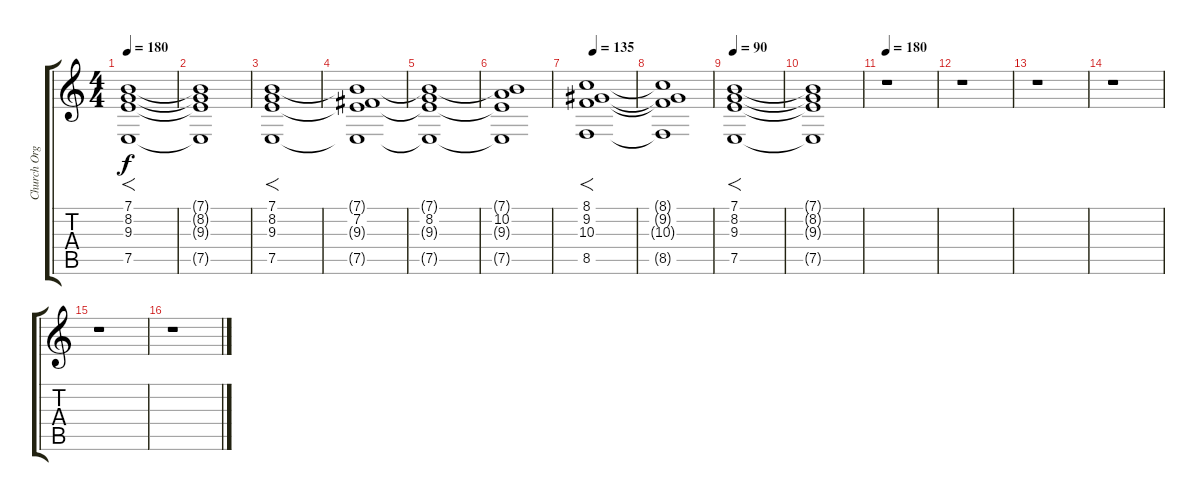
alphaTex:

\track ("Church Organ" "Church Org") {instrument churchorgan}
\staff {score tabs}
\tuning (E4 B3 G3 D3 A2 E2) {hide}
\ts (4 4)
\tempo 180
\clef g2
\ks c
(7.1 8.2 9.3 7.5).1{f dy f} |
(7.1{t} 8.2{t} 9.3{t} 7.5{t}).1 |
(7.1 8.2 9.3 7.5).1{f} |
(7.1{t} 7.2 9.3{t} 7.5{t}).1 |
(7.1{t} 8.2 9.3{t} 7.5{t}).1 |
(7.1{t} 10.2 9.3{t} 7.5{t}).1 |
\tempo 135
(8.1 9.2 10.3 8.5).1{f} |
(8.1{t} 9.2{t} 10.3{t} 8.5{t}).1 |
\tempo 90
(7.1 8.2 9.3 7.5).1{f} |
(7.1{t} 8.2{t} 9.3{t} 7.5{t}).1 |
\tempo 180
r.1 |
r.1 |
r.1 |
r.1 |
r.1 |
r.1
